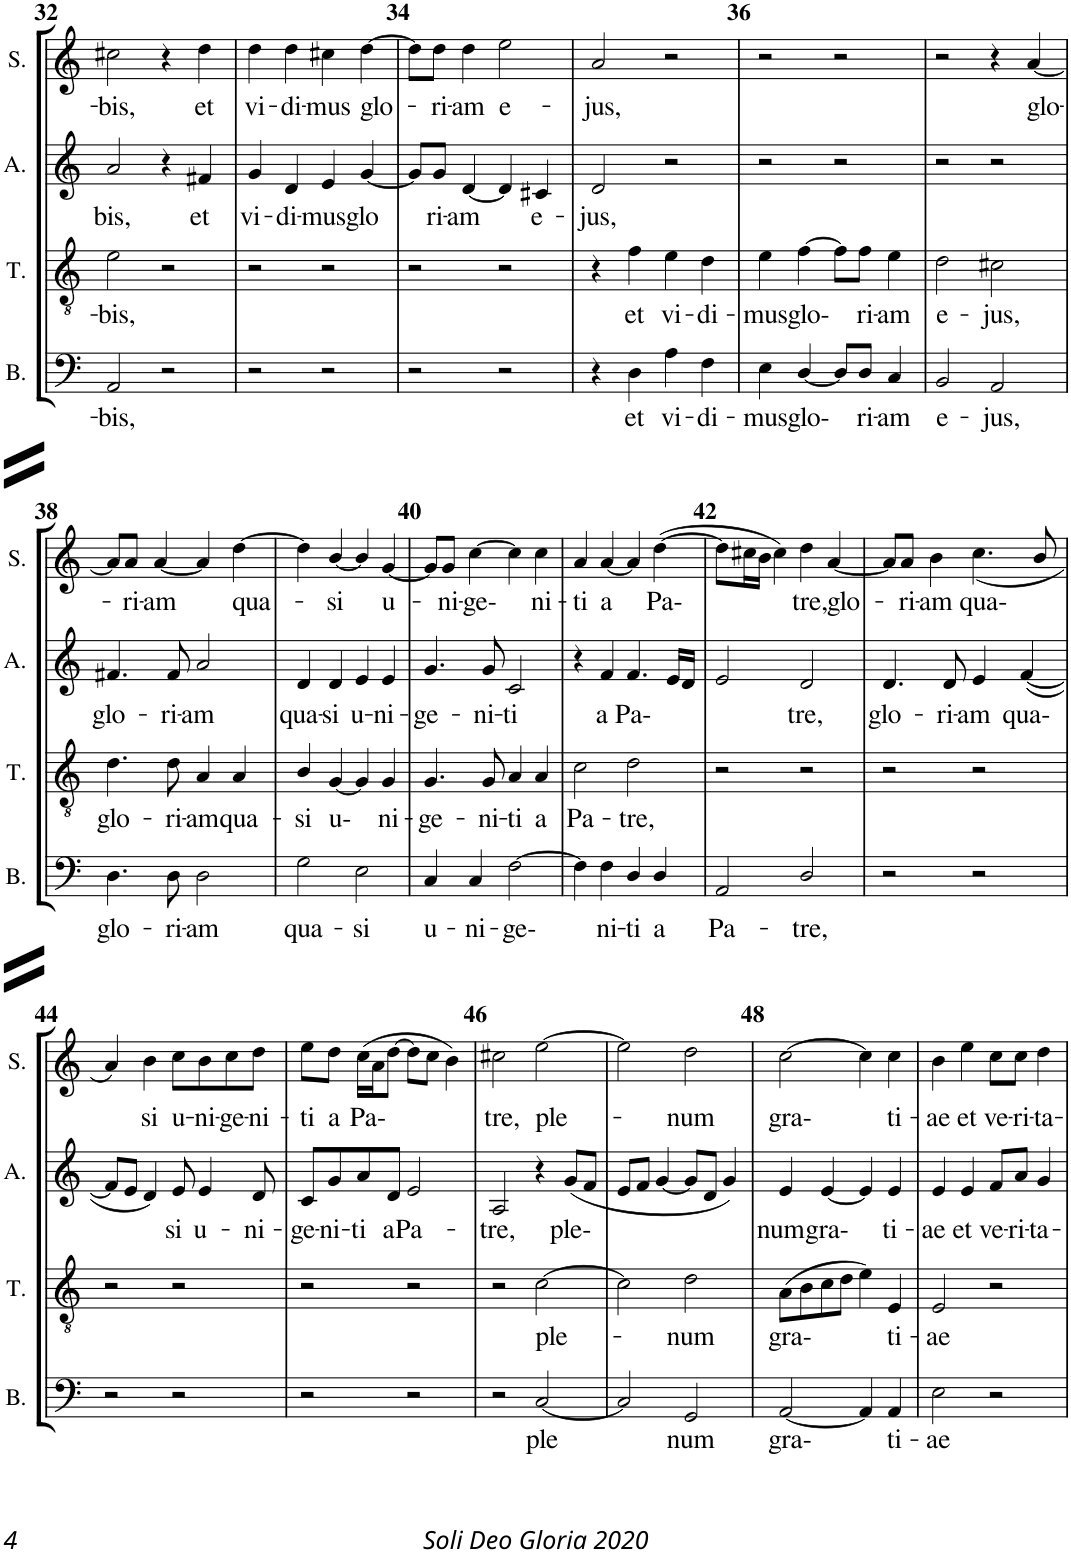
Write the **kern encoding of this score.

**kern	**text	**kern	**text	**kern	**text	**kern	**text
*part4	*part4	*part3	*part3	*part2	*part2	*part1	*part1
*staff4	*staff4	*staff3	*staff3	*staff2	*staff2	*staff1	*staff1
*I"Basse	*	*I"Ténor	*	*I"Alto	*	*I"Soprano	*
*I'B.	*	*I'T.	*	*I'A.	*	*I'S.	*
!!LO:PB:g=z
*clefF4	*	*clefGv2	*	*clefG2	*	*clefG2	*
*k[]	*	*k[]	*	*k[]	*	*k[]	*
*M4/4	*	*M4/4	*	*M4/4	*	*M4/4	*
*met(c)	*	*met(c)	*	*met(c)	*	*met(c)	*
=32	=32	=32	=32	=32	=32	=32	=32
!	!LO:LY:b	!	!LO:LY:b	!	!LO:LY:b	!	!LO:LY:b
2AA/	-bis,	2e\	-bis,	2a/	bis,	2cc#X\	-bis,
2r	.	2r	.	4r	.	4r	.
!	!	!	!	!	!LO:LY:b	!	!LO:LY:b
.	.	.	.	4f#X/	et	4dd\	et
=33	=33	=33	=33	=33	=33	=33	=33
!	!	!	!	!	!LO:LY:b	!	!LO:LY:b
2r	.	2r	.	4g/	vi-	4dd\	vi-
!	!	!	!	!	!LO:LY:b	!	!LO:LY:b
.	.	.	.	4d/	-di-	4dd\	-di-
!	!	!	!	!	!LO:LY:b	!	!LO:LY:b
2r	.	2r	.	4e/	-mus	4cc#X\	-mus
!	!	!	!	!	!LO:LY:b	!	!LO:LY:b
.	.	.	.	[4g/	glo	[4dd\	glo-
=34	=34	=34	=34	=34	=34	=34	=34
2r	.	2r	.	8g/L]	.	8dd\L]	.
!	!	!	!	!	!LO:LY:b	!	!LO:LY:b
.	.	.	.	8g/J	-ri-	8dd\J	-ri-
!	!	!	!	!	!LO:LY:b	!	!LO:LY:b
.	.	.	.	[4d/	-am	4dd\	-am
!	!	!	!	!	!	!	!LO:LY:b
2r	.	2r	.	4d/]	.	2ee\	e-
!	!	!	!	!	!LO:LY:b	!	!
.	.	.	.	4c#X/	e-	.	.
=35	=35	=35	=35	=35	=35	=35	=35
!	!	!	!	!	!LO:LY:b	!	!LO:LY:b
4r	.	4r	.	2d/	-jus,	2a/	-jus,
!	!LO:LY:b	!	!LO:LY:b	!	!	!	!
4D\	et	4f\	et	.	.	.	.
!	!LO:LY:b	!	!LO:LY:b	!	!	!	!
4A\	vi-	4e\	vi-	2r	.	2r	.
!	!LO:LY:b	!	!LO:LY:b	!	!	!	!
4F\	-di-	4d\	-di-	.	.	.	.
=36	=36	=36	=36	=36	=36	=36	=36
!	!LO:LY:b	!	!LO:LY:b	!	!	!	!
4E\	-mus	4e\	-mus	2r	.	2r	.
!	!LO:LY:b	!	!LO:LY:b	!	!	!	!
[4D/	glo-	[4f\	glo-	.	.	.	.
8D/L]	.	8f\L]	.	2r	.	2r	.
!	!LO:LY:b	!	!LO:LY:b	!	!	!	!
8D/J	ri-	8f\J	ri-	.	.	.	.
!	!LO:LY:b	!	!LO:LY:b	!	!	!	!
4C/	-am	4e\	-am	.	.	.	.
=37	=37	=37	=37	=37	=37	=37	=37
!	!LO:LY:b	!	!LO:LY:b	!	!	!	!
2BB/	e-	2d\	e-	2r	.	2r	.
!	!LO:LY:b	!	!LO:LY:b	!	!	!	!
2AA/	-jus,	2c#X\	-jus,	2r	.	4r	.
!	!	!	!	!	!	!	!LO:LY:b
.	.	.	.	.	.	[4a/	glo-
!!LO:LB:g=z
=38	=38	=38	=38	=38	=38	=38	=38
!	!LO:LY:b	!	!LO:LY:b	!	!LO:LY:b	!	!
4.D\	glo-	4.d\	glo-	4.f#X/	glo-	8a/L]	.
!	!	!	!	!	!	!	!LO:LY:b
.	.	.	.	.	.	8a/J	-ri-
!	!	!	!	!	!	!	!LO:LY:b
.	.	.	.	.	.	[4a/	-am
!	!LO:LY:b	!	!LO:LY:b	!	!LO:LY:b	!	!
8D\	-ri-	8d\	-ri-	8f#/	-ri-	.	.
!	!LO:LY:b	!	!LO:LY:b	!	!LO:LY:b	!	!
2D\	-am	4A/	-am	2a/	-am	4a/]	.
!	!	!	!LO:LY:b	!	!	!	!LO:LY:b
.	.	4A/	qua-	.	.	[4dd\	qua-
=39	=39	=39	=39	=39	=39	=39	=39
!	!LO:LY:b	!	!LO:LY:b	!	!LO:LY:b	!	!
2G\	qua-	4B/	-si	4d/	qua-	4dd\]	.
!	!	!	!LO:LY:b	!	!LO:LY:b	!	!LO:LY:b
.	.	[4G/	u-	4d/	-si	[4b/	-si
!	!LO:LY:b	!	!	!	!LO:LY:b	!	!
2E\	-si	4G/]	.	4e/	u-	4b/]	.
!	!	!	!LO:LY:b	!	!LO:LY:b	!	!LO:LY:b
.	.	4G/	ni-	4e/	-ni-	[4g/	u-
=40	=40	=40	=40	=40	=40	=40	=40
!	!LO:LY:b	!	!LO:LY:b	!	!LO:LY:b	!	!
4C/	u-	4.G/	-ge-	4.g/	-ge-	8g/L]	.
!	!	!	!	!	!	!	!LO:LY:b
.	.	.	.	.	.	8g/J	-ni-
!	!LO:LY:b	!	!	!	!	!	!LO:LY:b
4C/	-ni-	.	.	.	.	[4cc\	-ge-
!	!	!	!LO:LY:b	!	!LO:LY:b	!	!
.	.	8G/	-ni-	8g/	-ni-	.	.
!	!LO:LY:b	!	!LO:LY:b	!	!LO:LY:b	!	!
[2F\	-ge-	4A/	-ti	2c/	-ti	4cc\]	.
!	!	!	!LO:LY:b	!	!	!	!LO:LY:b
.	.	4A/	a	.	.	4cc\	ni-
=41	=41	=41	=41	=41	=41	=41	=41
!	!	!	!LO:LY:b	!	!	!	!LO:LY:b
4F\]	.	2c\	Pa-	4r	.	4a/	-ti
!	!LO:LY:b	!	!	!	!LO:LY:b	!	!LO:LY:b
4F\	ni-	.	.	4f/	a	[4a/	a
!	!LO:LY:b	!	!LO:LY:b	!	!LO:LY:b	!	!
4D/	-ti	2d\	-tre,	4.f/	Pa-	4a/]	.
!	!LO:LY:b	!	!	!	!	!	!LO:LY:b
4D/	a	.	.	.	.	(>[4dd\	Pa-
.	.	.	.	16e/LL	.	.	.
.	.	.	.	16d/JJ	.	.	.
=42	=42	=42	=42	=42	=42	=42	=42
!	!LO:LY:b	!	!	!	!	!	!
2AA/	Pa-	2r	.	2e/	.	8dd\L]	.
.	.	.	.	.	.	16cc#X\L	.
.	.	.	.	.	.	16b\JJ	.
.	.	.	.	.	.	4cc#\)	.
!	!LO:LY:b	!	!	!	!LO:LY:b	!	!LO:LY:b
2D/	-tre,	2r	.	2d/	tre,	4dd\	tre,
!	!	!	!	!	!	!	!LO:LY:b
.	.	.	.	.	.	[4a/	glo-
=43	=43	=43	=43	=43	=43	=43	=43
!	!	!	!	!	!LO:LY:b	!	!
2r	.	2r	.	4.d/	glo-	8a/L]	.
!	!	!	!	!	!	!	!LO:LY:b
.	.	.	.	.	.	8a/J	-ri-
!	!	!	!	!	!	!	!LO:LY:b
.	.	.	.	.	.	4b\	-am
!	!	!	!	!	!LO:LY:b	!	!
.	.	.	.	8d/	-ri-	.	.
!	!	!	!	!	!LO:LY:b	!	!LO:LY:b
2r	.	2r	.	4e/	-am	(<4.cc\	qua-
!	!	!	!	!	!LO:LY:b	!	!
.	.	.	.	(<[4f/	qua-	.	.
.	.	.	.	.	.	8b/	.
!!LO:LB:g=z
=44	=44	=44	=44	=44	=44	=44	=44
2r	.	2r	.	8f/L]	.	4a/)	.
.	.	.	.	8e/J	.	.	.
!	!	!	!	!	!	!	!LO:LY:b
.	.	.	.	4d/)	.	4b\	si
!	!	!	!	!	!LO:LY:b	!	!LO:LY:b
2r	.	2r	.	8e/	si	8cc\L	u-
!	!	!	!	!	!LO:LY:b	!	!LO:LY:b
.	.	.	.	4e/	u-	8b\	-ni-
!	!	!	!	!	!	!	!LO:LY:b
.	.	.	.	.	.	8cc\	-ge-
!	!	!	!	!	!LO:LY:b	!	!LO:LY:b
.	.	.	.	8d/	-ni-	8dd\J	-ni-
=45	=45	=45	=45	=45	=45	=45	=45
!	!	!	!	!	!LO:LY:b	!	!LO:LY:b
2r	.	2r	.	8c/L	-ge-	8ee\L	-ti
!	!	!	!	!	!LO:LY:b	!	!LO:LY:b
.	.	.	.	8g/	-ni-	8dd\J	a
!	!	!	!	!	!LO:LY:b	!	!LO:LY:b
.	.	.	.	8a/	-ti	(>16cc\LL	Pa-
.	.	.	.	.	.	16a\J	.
!	!	!	!	!	!LO:LY:b	!	!
.	.	.	.	8d/J	a	[8dd\J	.
!	!	!	!	!	!LO:LY:b	!	!
2r	.	2r	.	2e/	Pa-	8dd\L]	.
.	.	.	.	.	.	8cc\J	.
.	.	.	.	.	.	4b\)	.
=46	=46	=46	=46	=46	=46	=46	=46
!	!	!	!	!	!LO:LY:b	!	!LO:LY:b
2r	.	2r	.	2A/	-tre,	2cc#X\	tre,
!	!LO:LY:b	!	!LO:LY:b	!	!	!	!LO:LY:b
[2C/	ple	[2c\	ple-	4r	.	[2ee\	ple-
!	!	!	!	!	!LO:LY:b	!	!
.	.	.	.	(<8g/L	ple-	.	.
.	.	.	.	8f/J	.	.	.
=47	=47	=47	=47	=47	=47	=47	=47
2C/]	.	2c\]	.	8e/L	.	2ee\]	.
.	.	.	.	8f/J	.	.	.
.	.	.	.	[4g/	.	.	.
!	!LO:LY:b	!	!LO:LY:b	!	!	!	!LO:LY:b
2GG/	-num	2d\	-num	8g/L]	.	2dd\	-num
.	.	.	.	8d/J	.	.	.
.	.	.	.	4g/)	.	.	.
=48	=48	=48	=48	=48	=48	=48	=48
!	!LO:LY:b	!	!LO:LY:b	!	!LO:LY:b	!	!LO:LY:b
[2AA/	gra-	(>8A\L	gra-	4e/	num	[2cc\	gra-
.	.	8B\	.	.	.	.	.
!	!	!	!	!	!LO:LY:b	!	!
.	.	8c\	.	[4e/	gra-	.	.
.	.	8d\J	.	.	.	.	.
4AA/]	.	4e\)	.	4e/]	.	4cc\]	.
!	!LO:LY:b	!	!LO:LY:b	!	!LO:LY:b	!	!LO:LY:b
4AA/	ti-	4E/	ti-	4e/	ti-	4cc\	ti-
=49	=49	=49	=49	=49	=49	=49	=49
!	!LO:LY:b	!	!LO:LY:b	!	!LO:LY:b	!	!LO:LY:b
2E\	-ae	2E/	-ae	4e/	-ae	4b\	-ae
!	!	!	!	!	!LO:LY:b	!	!LO:LY:b
.	.	.	.	4e/	et	4ee\	et
!	!	!	!	!	!LO:LY:b	!	!LO:LY:b
2r	.	2r	.	8f/L	ve-	8cc\L	ve-
!	!	!	!	!	!LO:LY:b	!	!LO:LY:b
.	.	.	.	8a/J	-ri-	8cc\J	-ri-
!	!	!	!	!	!LO:LY:b	!	!LO:LY:b
.	.	.	.	4g/	-ta-	4dd\	-ta-
=	=	=	=	=	=	=	=
*-	*-	*-	*-	*-	*-	*-	*-
